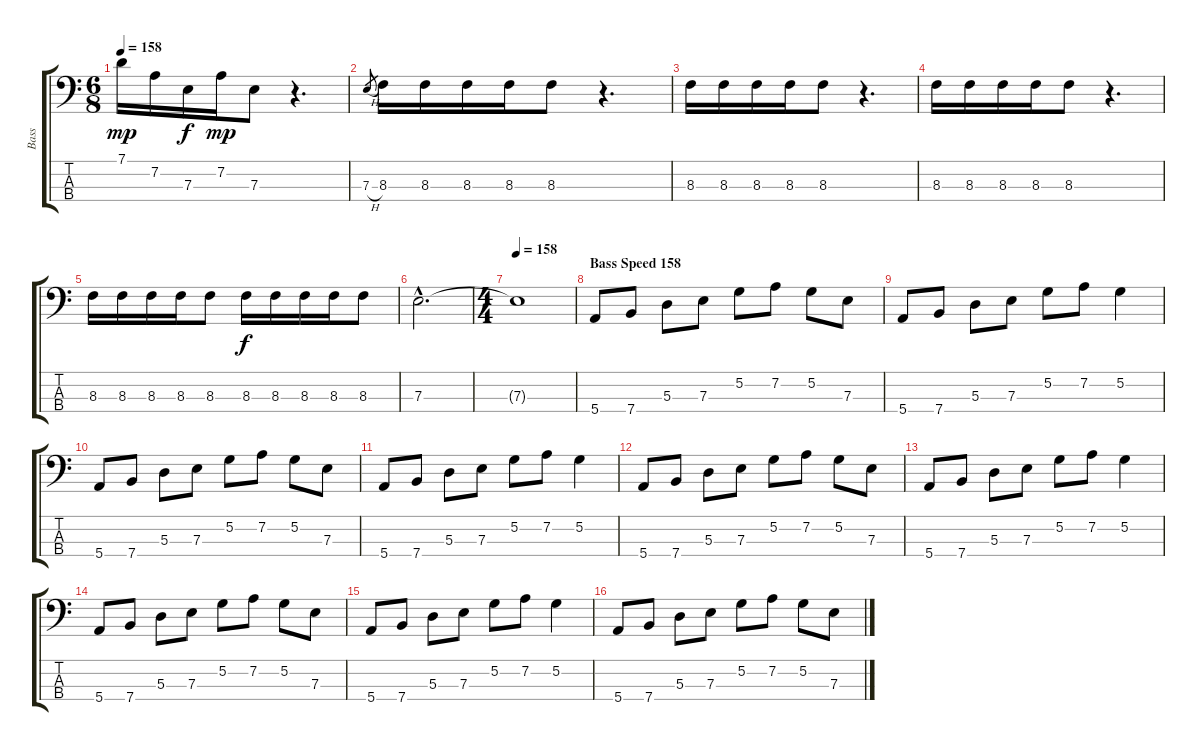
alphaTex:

\track ("Bass" "Bass") {instrument electricbassfinger}
\staff {score tabs}
\tuning (G2 D2 A1 E1) {hide}
\ts (6 8)
\tempo 158
\clef f4
\ks c
7.1.16{dy mp} 7.2.16 7.3.16{dy f} 7.2.16{dy mp} 7.3.8 r.4{d} |
7.3{h}.8{gr} 8.3.16 8.3.16 8.3.16 8.3.16 8.3.8 r.4{d} |
8.3.16 8.3.16 8.3.16 8.3.16 8.3.8 r.4{d} |
8.3.16 8.3.16 8.3.16 8.3.16 8.3.8 r.4{d} |
8.3.16 8.3.16 8.3.16 8.3.16 8.3.8 8.3.16{dy f} 8.3.16 8.3.16 8.3.16 8.3.8 |
7.3{hac}.2{d} |
\ts (4 4)
\tempo 158
7.3{t}.1 |
\section ("" "Bass Speed 158")
5.4.8 7.4.8 5.3.8 7.3.8 5.2.8 7.2.8 5.2.8 7.3.8 |
5.4.8 7.4.8 5.3.8 7.3.8 5.2.8 7.2.8 5.2.4 |
5.4.8 7.4.8 5.3.8 7.3.8 5.2.8 7.2.8 5.2.8 7.3.8 |
5.4.8 7.4.8 5.3.8 7.3.8 5.2.8 7.2.8 5.2.4 |
5.4.8 7.4.8 5.3.8 7.3.8 5.2.8 7.2.8 5.2.8 7.3.8 |
5.4.8 7.4.8 5.3.8 7.3.8 5.2.8 7.2.8 5.2.4 |
5.4.8 7.4.8 5.3.8 7.3.8 5.2.8 7.2.8 5.2.8 7.3.8 |
5.4.8 7.4.8 5.3.8 7.3.8 5.2.8 7.2.8 5.2.4 |
5.4.8 7.4.8 5.3.8 7.3.8 5.2.8 7.2.8 5.2.8 7.3.8
